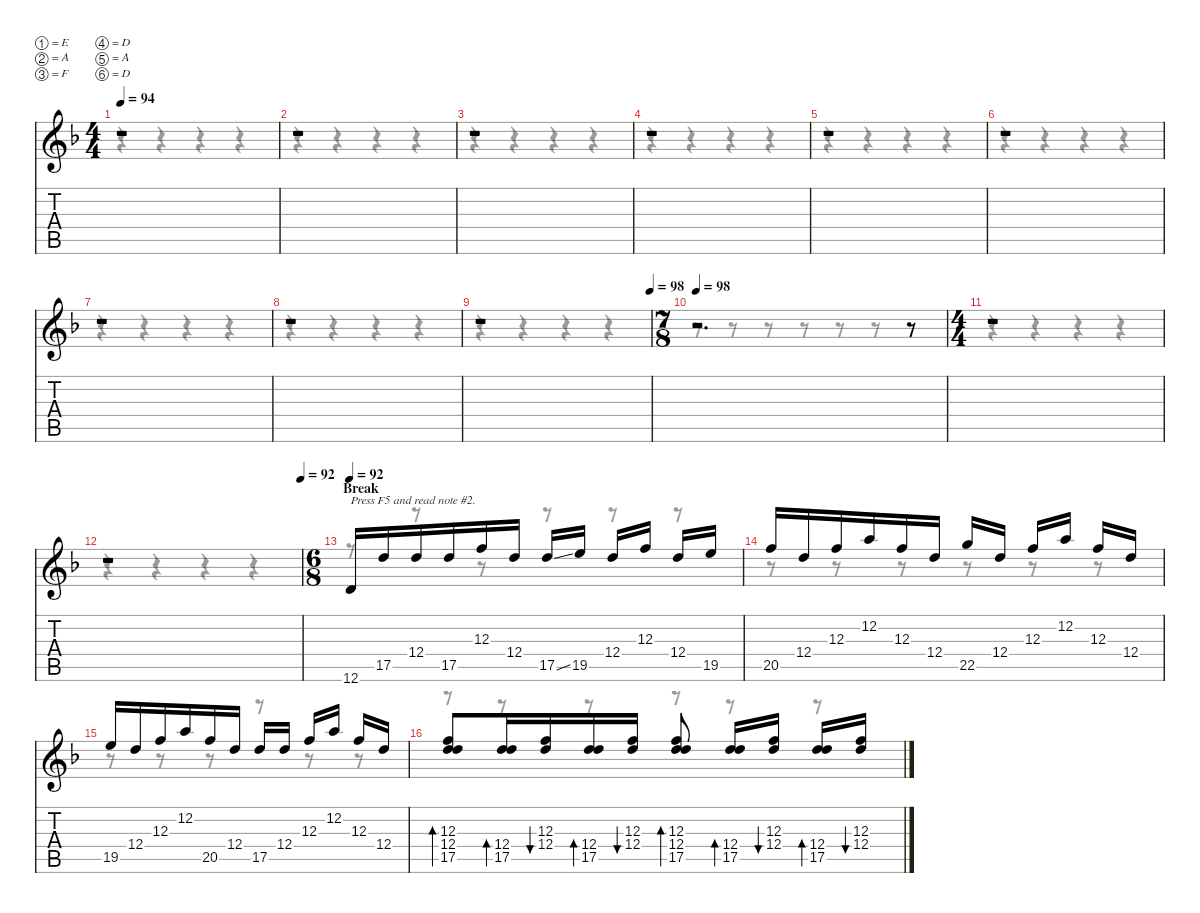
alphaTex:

\defaultSystemsLayout 4
\hideDynamics
\bracketExtendMode nobrackets
\singleTrackTrackNamePolicy hidden
\multiTrackTrackNamePolicy hidden
\otherSystemsTrackNameOrientation horizontal
\track ("Twelve-String Effect" "s.guit.") {instrument acousticguitarsteel}
\staff {score tabs}
\tuning (E4 A3 F3 D3 A2 D2)
\voice
\ts (4 4)
\tempo 94
\clef g2
\ks dminor
r.1{dy mp beam Up} |
r.1{beam Up} |
r.1{beam Up} |
r.1{beam Up} |
r.1{beam Up} |
r.1{beam Up} |
r.1{beam Up} |
r.1{beam Up} |
\tempo (98 1)
r.1{beam Up} |
\ts (7 8)
\beaming (8 4 1 1 1)
\tempo 98
r.2{d beam Up} r.8{beam Up} |
\ts (4 4)
\beaming (8 2 2 2 2)
r.1{beam Up} |
\tempo (92 1)
r.1{beam Up} |
\ts (6 8)
\beaming (8 3 1 1 1)
\section ("" "Break")
\tempo 92
12.6{acc forcenatural}.16{txt "Press F5 and read note #2." dy f beam Up} 17.5{acc forcenatural}.16{beam Up} 12.4{acc forcenatural}.16{beam Up} 17.5{acc forcenatural}.16{beam Up} 12.3{acc forcenatural}.16{beam Up} 12.4{acc forcenatural}.16{beam Up} 17.5{ss acc forcenatural}.16{beam Up} 19.5{acc forcenatural}.16{dy ff beam Up} 12.4{acc forcenatural}.16{dy f beam Up} 12.3{acc forcenatural}.16{beam Up} 12.4{acc forcenatural}.16{beam Up} 19.5{acc forcenatural}.16{beam Up} |
20.5{acc forcenatural}.16{beam Up} 12.4{acc forcenatural}.16{beam Up} 12.3{acc forcenatural}.16{beam Up} 12.2{acc forcenatural}.16{beam Up} 12.3{acc forcenatural}.16{beam Up} 12.4{acc forcenatural}.16{beam Up} 22.5{acc forcenatural}.16{beam Up} 12.4{acc forcenatural}.16{beam Up} 12.3{acc forcenatural}.16{beam Up} 12.2{acc forcenatural}.16{beam Up} 12.3{acc forcenatural}.16{beam Up} 12.4{acc forcenatural}.16{beam Up} |
19.5{acc forcenatural}.16{beam Up} 12.4{acc forcenatural}.16{beam Up} 12.3{acc forcenatural}.16{beam Up} 12.2{acc forcenatural}.16{beam Up} 20.5{acc forcenatural}.16{beam Up} 12.4{acc forcenatural}.16{beam Up} 17.5{acc forcenatural}.16{beam Up} 12.4{acc forcenatural}.16{beam Up} 12.3{acc forcenatural}.16{beam Up} 12.2{acc forcenatural}.16{beam Up} 12.3{acc forcenatural}.16{beam Up} 12.4{acc forcenatural}.16{beam Up} |
(12.3{acc forcenatural} 12.4{acc forcenatural} 17.5{acc forcenatural}).8{bd 60 beam Up} (12.4{acc forcenatural} 17.5{acc forcenatural}).16{bd 60 beam Up} (12.3{acc forcenatural} 12.4{acc forcenatural}).16{bu 60 beam Up} (12.4{acc forcenatural} 17.5{acc forcenatural}).16{bd 60 beam Up} (12.3{acc forcenatural} 12.4{acc forcenatural}).16{bu 60 beam Up} (12.3{acc forcenatural} 12.4{acc forcenatural} 17.5{acc forcenatural}).8{bd 60 beam Up} (12.4{acc forcenatural} 17.5{acc forcenatural}).16{bd 60 beam Up} (12.3{acc forcenatural} 12.4{acc forcenatural}).16{bu 60 beam Up} (12.4{acc forcenatural} 17.5{acc forcenatural}).16{bd 60 beam Up} (12.3{acc forcenatural} 12.4{acc forcenatural}).16{bu 60 beam Up}
\voice
\clef g2
\ottava regular
\simile none
\ks dminor
r.4{dy mf beam Down} r.4{beam Down} r.4{beam Down} r.4{beam Down} |
r.4{beam Down} r.4{beam Down} r.4{beam Down} r.4{beam Down} |
r.4{beam Down} r.4{beam Down} r.4{beam Down} r.4{beam Down} |
r.4{beam Down} r.4{beam Down} r.4{beam Down} r.4{beam Down} |
r.4{beam Down} r.4{beam Down} r.4{beam Down} r.4{beam Down} |
r.4{beam Down} r.4{beam Down} r.4{beam Down} r.4{beam Down} |
r.4{beam Down} r.4{beam Down} r.4{beam Down} r.4{beam Down} |
r.4{beam Down} r.4{beam Down} r.4{beam Down} r.4{beam Down} |
r.4{beam Down} r.4{beam Down} r.4{beam Down} r.4{beam Down} |
r.8{beam Down} r.8{beam Down} r.8{beam Down} r.8{beam Down} r.8{beam Down} r.8{beam Down} r.8{beam Down} |
r.4{beam Down} r.4{beam Down} r.4{beam Down} r.4{beam Down} |
r.4{beam Down} r.4{beam Down} r.4{beam Down} r.4{beam Down} |
r.8{beam Down} r.8{beam Down} r.8{beam Down} r.8{beam Down} r.8{beam Down} r.8{beam Down} |
r.8{beam Down} r.8{beam Down} r.8{beam Down} r.8{beam Down} r.8{beam Down} r.8{beam Down} |
r.8{beam Down} r.8{beam Down} r.8{beam Down} r.8{beam Down} r.8{beam Down} r.8{beam Down} |
r.8{beam Down} r.8{beam Down} r.8{beam Down} r.8{beam Down} r.8{beam Down} r.8{beam Down}
